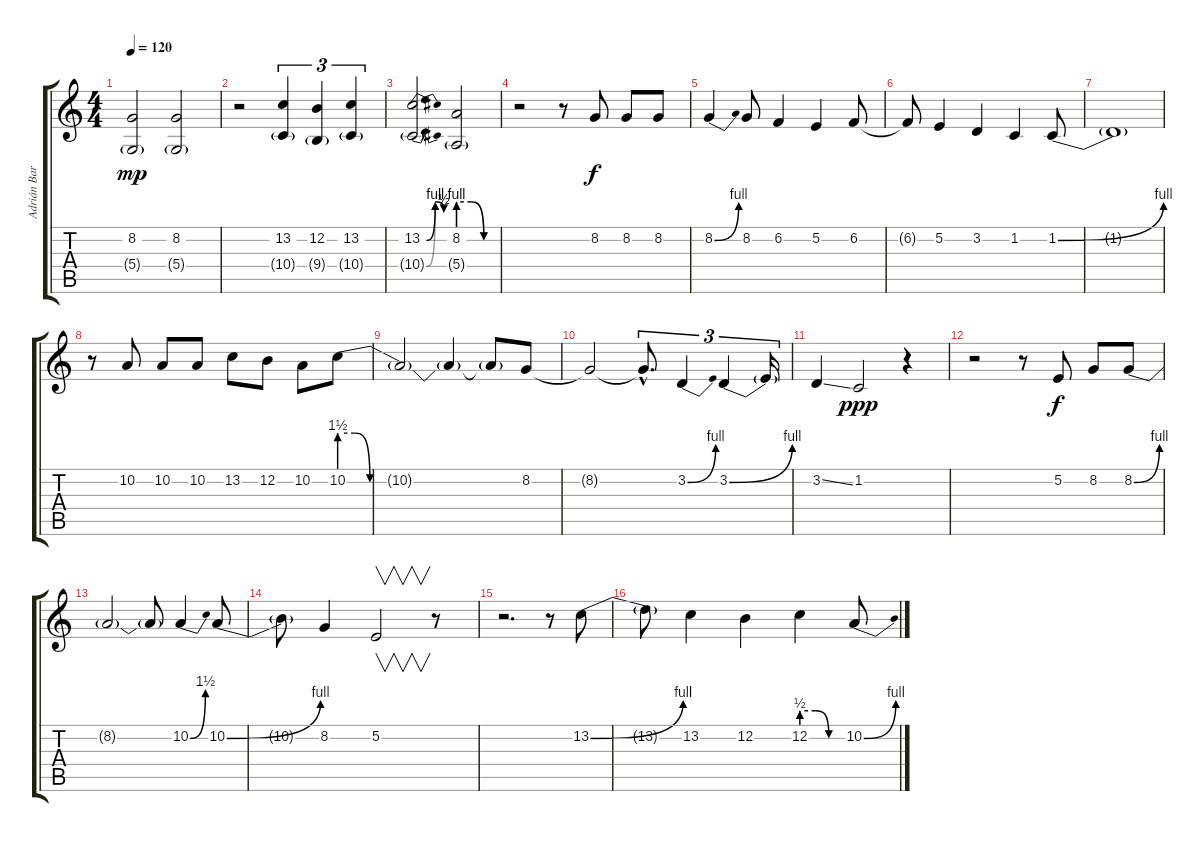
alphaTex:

\track ("Adrián Barilari" "Adrián Bar") {instrument lead8bassandlead}
\staff {score tabs}
\tuning (E4 B3 G3 D3 A2 E2) {hide}
\ts (4 4)
\tempo 120
\clef g2
\ks c
(8.2 5.4{g}).2{dy mp} (8.2 5.4{g}).2 |
r.2 (13.2 10.4{g}).4{tu (3 2)} (12.2 9.4{g}).4{tu (3 2)} (13.2 10.4{g}).4{tu (3 2)} |
(13.2{be (bendrelease 0 0 15 4 45 4 60 2)} 10.4{be (bendrelease 0 0 15 4 45 4 60 2) g}).2 (8.2{be (custom 0 4 20 4 40 0 60 0)} 5.4{be (custom 0 4 20 4 40 0 60 0) g}).2 |
r.2 r.8 8.2.8{dy f} 8.2.8 8.2.8 |
8.2{be (bend 0 0 60 4)}.4 8.2.8 6.2.4 5.2.4 6.2.8 |
6.2{t}.8 5.2.4 3.2.4 1.2.4 1.2{be (bend 0 0 60 4)}.8 |
1.2{t}.1 |
r.8 10.2.8 10.2.8 10.2.8 13.2.8 12.2.8 10.2.8 10.2{be (custom 0 6 5 6 10 0 60 0)}.8 |
10.2{t}.2 10.2{t}.4 10.2{t}.8 8.2.8 |
8.2{t}.2 8.2{hac t}.8{d tu (3 2)} 3.2{be (bend 0 0 60 4)}.4{tu (3 2)} 3.2{be (bend 0 0 60 4)}.4{tu (3 2)} 3.2{t}.16{tu (3 2)} |
3.2{ss}.4 1.2.2{dy ppp} r.4 |
r.2 r.8 5.2.8{dy f} 8.2.8 8.2{be (bend 0 0 60 4)}.8 |
8.2{t}.2 8.2{t}.8 10.2{be (bend 0 0 60 6)}.4 10.2{be (bend 0 0 60 4)}.8 |
10.2{t}.8 8.2.4 5.2.2{v} r.8 |
r.2{d} r.8 13.2{be (bend 0 0 60 4)}.8 |
13.2{t}.8 13.2.4 12.2.4 12.2{be (custom 0 2 20 2 40 0 60 0)}.4 10.2{be (bend 0 0 60 4)}.8
